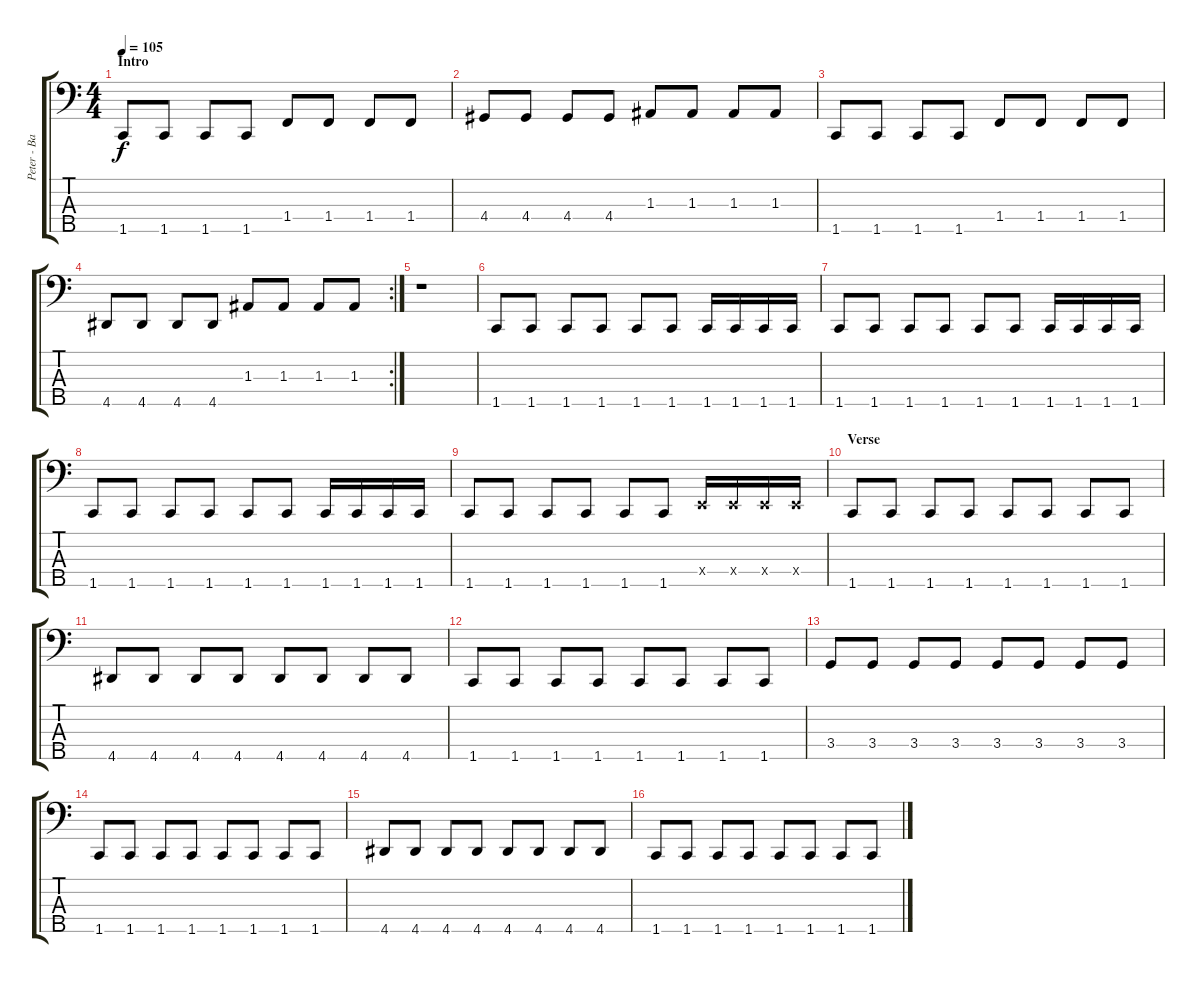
\track ("Peter - Bass" "Peter - Ba") {instrument electricbassfinger}
\staff {score tabs}
\tuning (G2 D2 A1 E1 B0) {hide}
\ts (4 4)
\section ("" "Intro")
\tempo 105
\clef f4
\ks c
1.5.8{dy f instrument electricbassfinger} 1.5.8 1.5.8 1.5.8 1.4.8 1.4.8 1.4.8 1.4.8 |
4.4.8 4.4.8 4.4.8 4.4.8 1.3.8 1.3.8 1.3.8 1.3.8 |
1.5.8 1.5.8 1.5.8 1.5.8 1.4.8 1.4.8 1.4.8 1.4.8 |
\rc 2
4.5.8 4.5.8 4.5.8 4.5.8 1.3.8 1.3.8 1.3.8 1.3.8 |
r.1 |
1.5.8 1.5.8 1.5.8 1.5.8 1.5.8 1.5.8 1.5.16 1.5.16 1.5.16 1.5.16 |
1.5.8 1.5.8 1.5.8 1.5.8 1.5.8 1.5.8 1.5.16 1.5.16 1.5.16 1.5.16 |
1.5.8 1.5.8 1.5.8 1.5.8 1.5.8 1.5.8 1.5.16 1.5.16 1.5.16 1.5.16 |
1.5.8 1.5.8 1.5.8 1.5.8 1.5.8 1.5.8 0.4{x}.16 0.4{x}.16 0.4{x}.16 0.4{x}.16 |
\section ("" "Verse")
1.5.8 1.5.8 1.5.8 1.5.8 1.5.8 1.5.8 1.5.8 1.5.8 |
4.5.8 4.5.8 4.5.8 4.5.8 4.5.8 4.5.8 4.5.8 4.5.8 |
1.5.8 1.5.8 1.5.8 1.5.8 1.5.8 1.5.8 1.5.8 1.5.8 |
3.4.8 3.4.8 3.4.8 3.4.8 3.4.8 3.4.8 3.4.8 3.4.8 |
1.5.8 1.5.8 1.5.8 1.5.8 1.5.8 1.5.8 1.5.8 1.5.8 |
4.5.8 4.5.8 4.5.8 4.5.8 4.5.8 4.5.8 4.5.8 4.5.8 |
1.5.8 1.5.8 1.5.8 1.5.8 1.5.8 1.5.8 1.5.8 1.5.8
